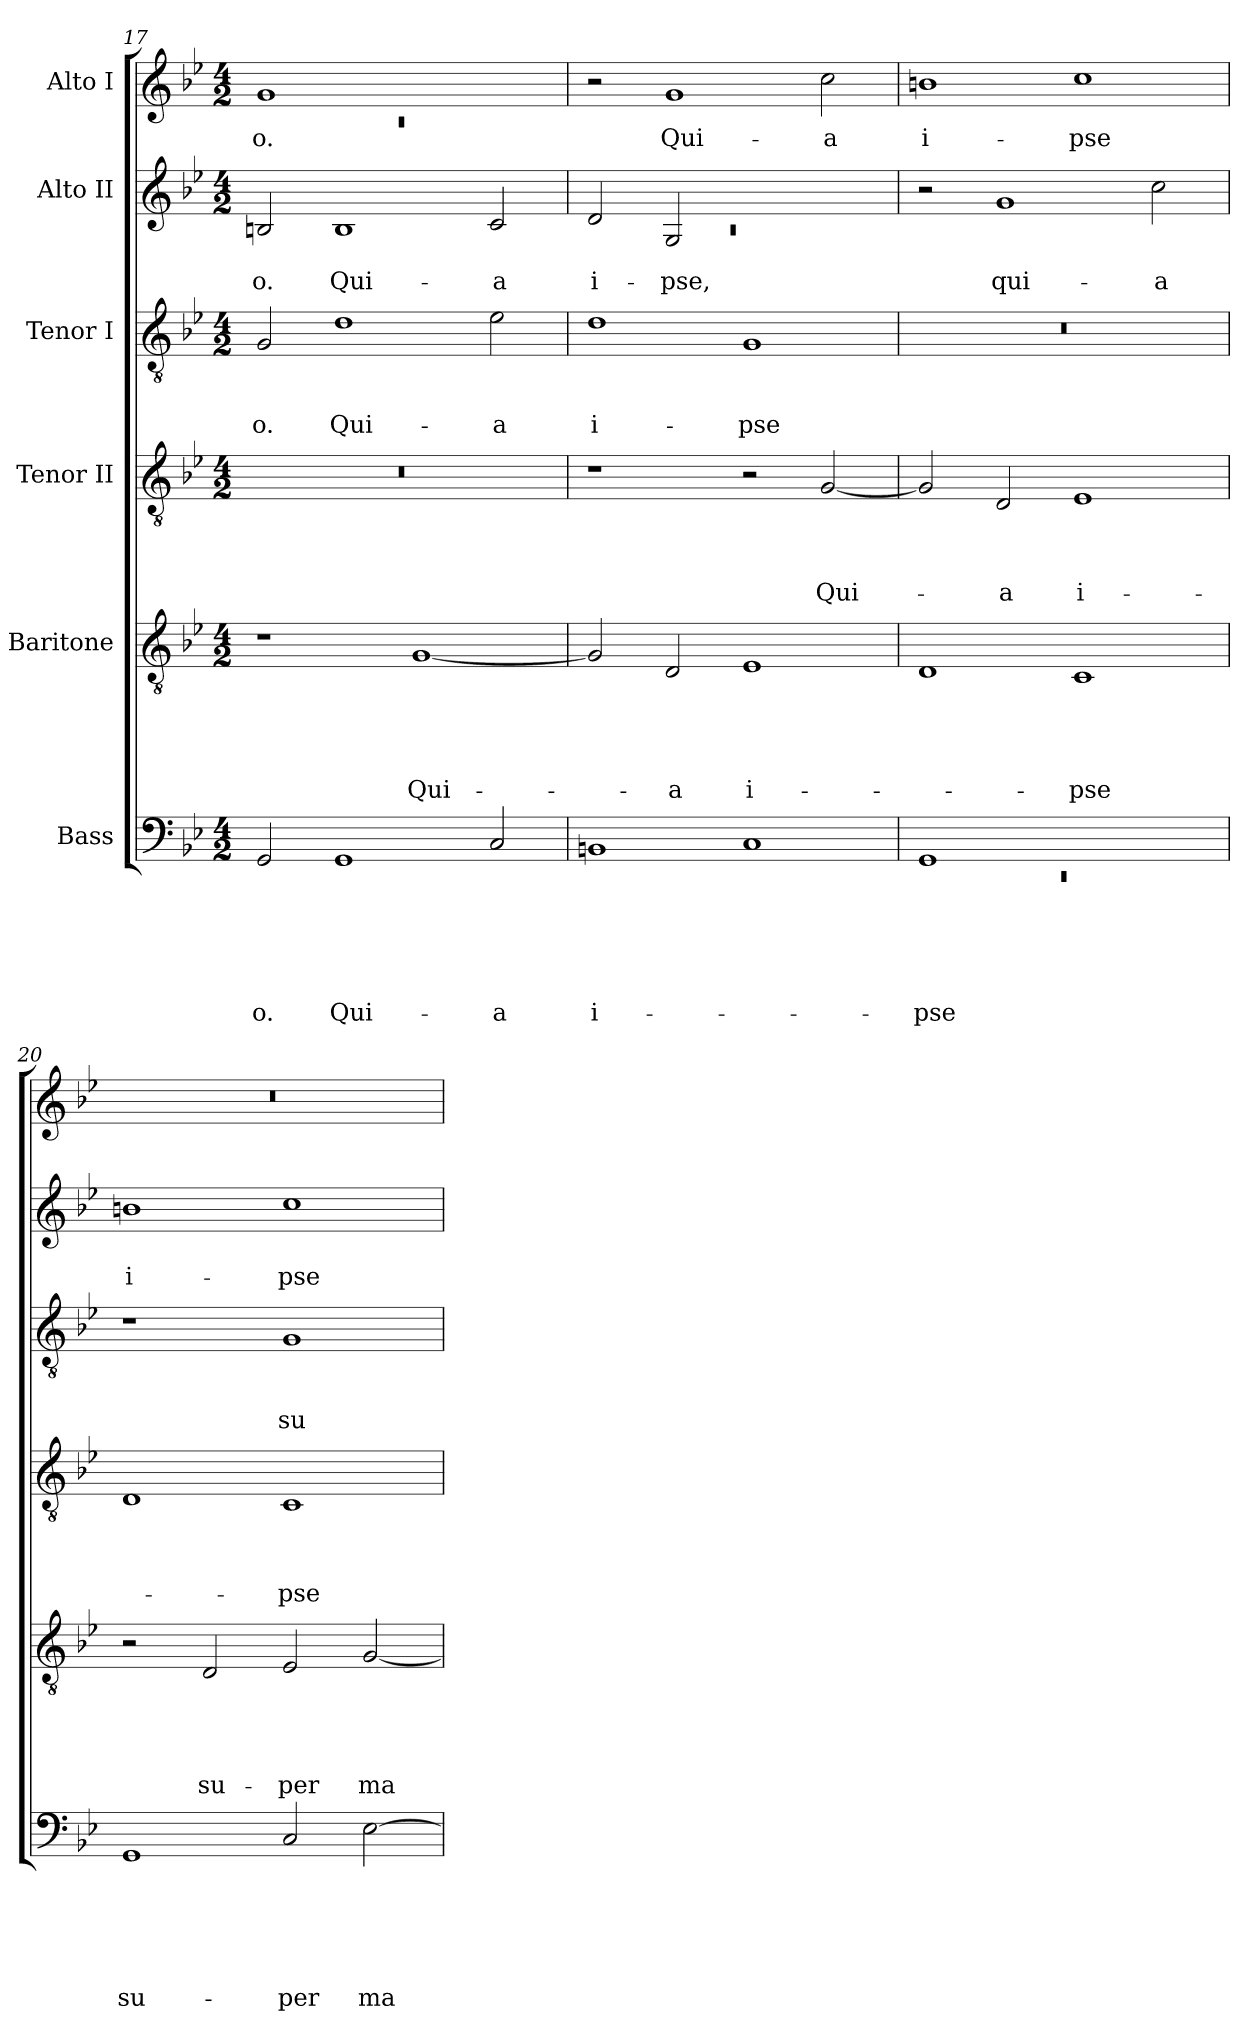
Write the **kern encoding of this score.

**kern	**text	**text	**text	**text	**text	**text	**kern	**text	**text	**text	**text	**text	**kern	**text	**text	**text	**text	**kern	**text	**text	**text	**kern	**text	**text	**kern	**text
*part6	*part6	*part6	*part6	*part6	*part6	*part6	*part5	*part5	*part5	*part5	*part5	*part5	*part4	*part4	*part4	*part4	*part4	*part3	*part3	*part3	*part3	*part2	*part2	*part2	*part1	*part1
*staff6	*staff6	*staff6	*staff6	*staff6	*staff6	*staff6	*staff5	*staff5	*staff5	*staff5	*staff5	*staff5	*staff4	*staff4	*staff4	*staff4	*staff4	*staff3	*staff3	*staff3	*staff3	*staff2	*staff2	*staff2	*staff1	*staff1
*I"Bass	*	*	*	*	*	*	*I"Baritone	*	*	*	*	*	*I"Tenor II	*	*	*	*	*I"Tenor I	*	*	*	*I"Alto II	*	*	*I"Alto I	*
*clefF4	*	*	*	*	*	*	*clefGv2	*	*	*	*	*	*clefGv2	*	*	*	*	*clefGv2	*	*	*	*clefG2	*	*	*clefG2	*
*k[b-e-]	*	*	*	*	*	*	*k[b-e-]	*	*	*	*	*	*k[b-e-]	*	*	*	*	*k[b-e-]	*	*	*	*k[b-e-]	*	*	*k[b-e-]	*
*B-:	*	*	*	*	*	*	*B-:	*	*	*	*	*	*B-:	*	*	*	*	*B-:	*	*	*	*B-:	*	*	*B-:	*
*M4/2	*	*	*	*	*	*	*M4/2	*	*	*	*	*	*M4/2	*	*	*	*	*M4/2	*	*	*	*M4/2	*	*	*M4/2	*
=17	=17	=17	=17	=17	=17	=17	=17	=17	=17	=17	=17	=17	=17	=17	=17	=17	=17	=17	=17	=17	=17	=17	=17	=17	=17	=17
*	*	*	*	*	*	*	*	*	*	*	*	*	*	*	*	*	*	*	*	*	*	*	*	*	*^	*
!	!	!	!	!	!	!LO:LY:b	!	!	!	!	!	!	!LO:N:vis=1	!	!	!	!	!	!	!	!LO:LY:b	!	!	!LO:LY:b	!	!LO:N:vis=1	!LO:LY:b:rj
2GG/	.	.	.	.	.	-o.	1r	.	.	.	.	.	0r	.	.	.	.	2G/	.	.	-o.	2Bn/	.	-o.	1g	0rc	-o.
!	!	!	!	!	!	!LO:LY:b	!	!	!	!	!	!	!	!	!	!	!	!	!	!	!LO:LY:b	!	!	!LO:LY:b	!	!	!
1GG	.	.	.	.	.	Qui-	.	.	.	.	.	.	.	.	.	.	.	1d	.	.	Qui-	1B	.	Qui-	.	.	.
!	!	!	!	!	!	!	!	!	!	!	!	!LO:LY:b	!	!	!	!	!	!	!	!	!	!	!	!	!	!	!
.	.	.	.	.	.	.	[<1G	.	.	.	.	Qui-	.	.	.	.	.	.	.	.	.	.	.	.	1ryy	.	.
!	!	!	!	!	!	!LO:LY:b	!	!	!	!	!	!	!	!	!	!	!	!	!	!	!LO:LY:b	!	!	!LO:LY:b	!	!	!
2C/	.	.	.	.	.	-a	.	.	.	.	.	.	.	.	.	.	.	2e-\	.	.	-a	2c/	.	-a	.	.	.
*	*	*	*	*	*	*	*	*	*	*	*	*	*	*	*	*	*	*	*	*	*	*	*	*	*v	*v	*
=18	=18	=18	=18	=18	=18	=18	=18	=18	=18	=18	=18	=18	=18	=18	=18	=18	=18	=18	=18	=18	=18	=18	=18	=18	=18	=18
*	*	*	*	*	*	*	*	*	*	*	*	*	*	*	*	*	*	*	*	*	*	*^	*	*	*	*
!	!	!	!	!	!	!LO:LY:b:rj	!	!	!	!	!	!	!	!	!	!	!	!	!	!	!LO:LY:b:rj	!	!LO:N:vis=1	!	!LO:LY:b	!	!
1BBn	.	.	.	.	.	i-	2G/]	.	.	.	.	.	1r	.	.	.	.	1d	.	.	i-	2d/	0rc	.	i-	2r	.
!	!	!	!	!	!	!	!	!	!	!	!	!LO:LY:b	!	!	!	!	!	!	!	!	!	!	!	!	!LO:LY:b	!	!LO:LY:b
.	.	.	.	.	.	.	2D/	.	.	.	.	-a	.	.	.	.	.	.	.	.	.	2G/	.	.	-pse,	1g	Qui-
!	!	!	!	!	!	!	!	!	!	!	!	!LO:LY:b:rj	!	!	!	!	!	!	!	!	!LO:LY:b	!	!	!	!	!	!
1C	.	.	.	.	.	.	1E-	.	.	.	.	i-	2r	.	.	.	.	1G	.	.	-pse	1ryy	.	.	.	.	.
!	!	!	!	!	!	!	!	!	!	!	!	!	!	!	!	!	!LO:LY:b	!	!	!	!	!	!	!	!	!	!LO:LY:b
.	.	.	.	.	.	.	.	.	.	.	.	.	[<2G/	.	.	.	Qui-	.	.	.	.	.	.	.	.	2cc\	-a
*	*	*	*	*	*	*	*	*	*	*	*	*	*	*	*	*	*	*	*	*	*	*v	*v	*	*	*	*
=19	=19	=19	=19	=19	=19	=19	=19	=19	=19	=19	=19	=19	=19	=19	=19	=19	=19	=19	=19	=19	=19	=19	=19	=19	=19	=19
*^	*	*	*	*	*	*	*	*	*	*	*	*	*	*	*	*	*	*	*	*	*	*	*	*	*	*
!	!LO:N:vis=1	!	!	!	!	!	!LO:LY:b	!	!	!	!	!	!	!	!	!	!	!	!LO:N:vis=1	!	!	!	!	!	!	!	!LO:LY:b:rj
1GG	0rEE	.	.	.	.	.	-pse	1D	.	.	.	.	.	2G/]	.	.	.	.	0r	.	.	.	2r	.	.	1bn	i-
!	!	!	!	!	!	!	!	!	!	!	!	!	!	!	!	!	!	!LO:LY:b	!	!	!	!	!	!	!LO:LY:b	!	!
.	.	.	.	.	.	.	.	.	.	.	.	.	.	2D/	.	.	.	-a	.	.	.	.	1g	.	qui-	.	.
!	!	!	!	!	!	!	!	!	!	!	!	!	!LO:LY:b	!	!	!	!	!LO:LY:b:rj	!	!	!	!	!	!	!	!	!LO:LY:b
1ryy	.	.	.	.	.	.	.	1C	.	.	.	.	-pse	1E-	.	.	.	i-	.	.	.	.	.	.	.	1cc	-pse
!	!	!	!	!	!	!	!	!	!	!	!	!	!	!	!	!	!	!	!	!	!	!	!	!	!LO:LY:b	!	!
.	.	.	.	.	.	.	.	.	.	.	.	.	.	.	.	.	.	.	.	.	.	.	2cc\	.	-a	.	.
*v	*v	*	*	*	*	*	*	*	*	*	*	*	*	*	*	*	*	*	*	*	*	*	*	*	*	*	*
!!LO:PB:g=z
=20	=20	=20	=20	=20	=20	=20	=20	=20	=20	=20	=20	=20	=20	=20	=20	=20	=20	=20	=20	=20	=20	=20	=20	=20	=20	=20
!	!	!	!	!	!	!LO:LY:b	!	!	!	!	!	!	!	!	!	!	!	!	!	!	!	!	!	!LO:LY:b:rj	!LO:N:vis=1	!
1GG	.	.	.	.	.	su-	2r	.	.	.	.	.	1D	.	.	.	.	1r	.	.	.	1bn	.	i-	0r	.
!	!	!	!	!	!	!	!	!	!	!	!	!LO:LY:b	!	!	!	!	!	!	!	!	!	!	!	!	!	!
.	.	.	.	.	.	.	2D/	.	.	.	.	su-	.	.	.	.	.	.	.	.	.	.	.	.	.	.
!	!	!	!	!	!	!LO:LY:b	!	!	!	!	!	!LO:LY:b	!	!	!	!	!LO:LY:b	!	!	!	!LO:LY:b	!	!	!LO:LY:b	!	!
2C/	.	.	.	.	.	-per	2E-/	.	.	.	.	-per	1C	.	.	.	-pse	1G	.	.	su-	1cc	.	-pse	.	.
!	!	!	!	!	!	!LO:LY:b	!	!	!	!	!	!LO:LY:b	!	!	!	!	!	!	!	!	!	!	!	!	!	!
[>2E-\	.	.	.	.	.	ma-	[<2G/	.	.	.	.	ma-	.	.	.	.	.	.	.	.	.	.	.	.	.	.
=	=	=	=	=	=	=	=	=	=	=	=	=	=	=	=	=	=	=	=	=	=	=	=	=	=	=
*-	*-	*-	*-	*-	*-	*-	*-	*-	*-	*-	*-	*-	*-	*-	*-	*-	*-	*-	*-	*-	*-	*-	*-	*-	*-	*-
